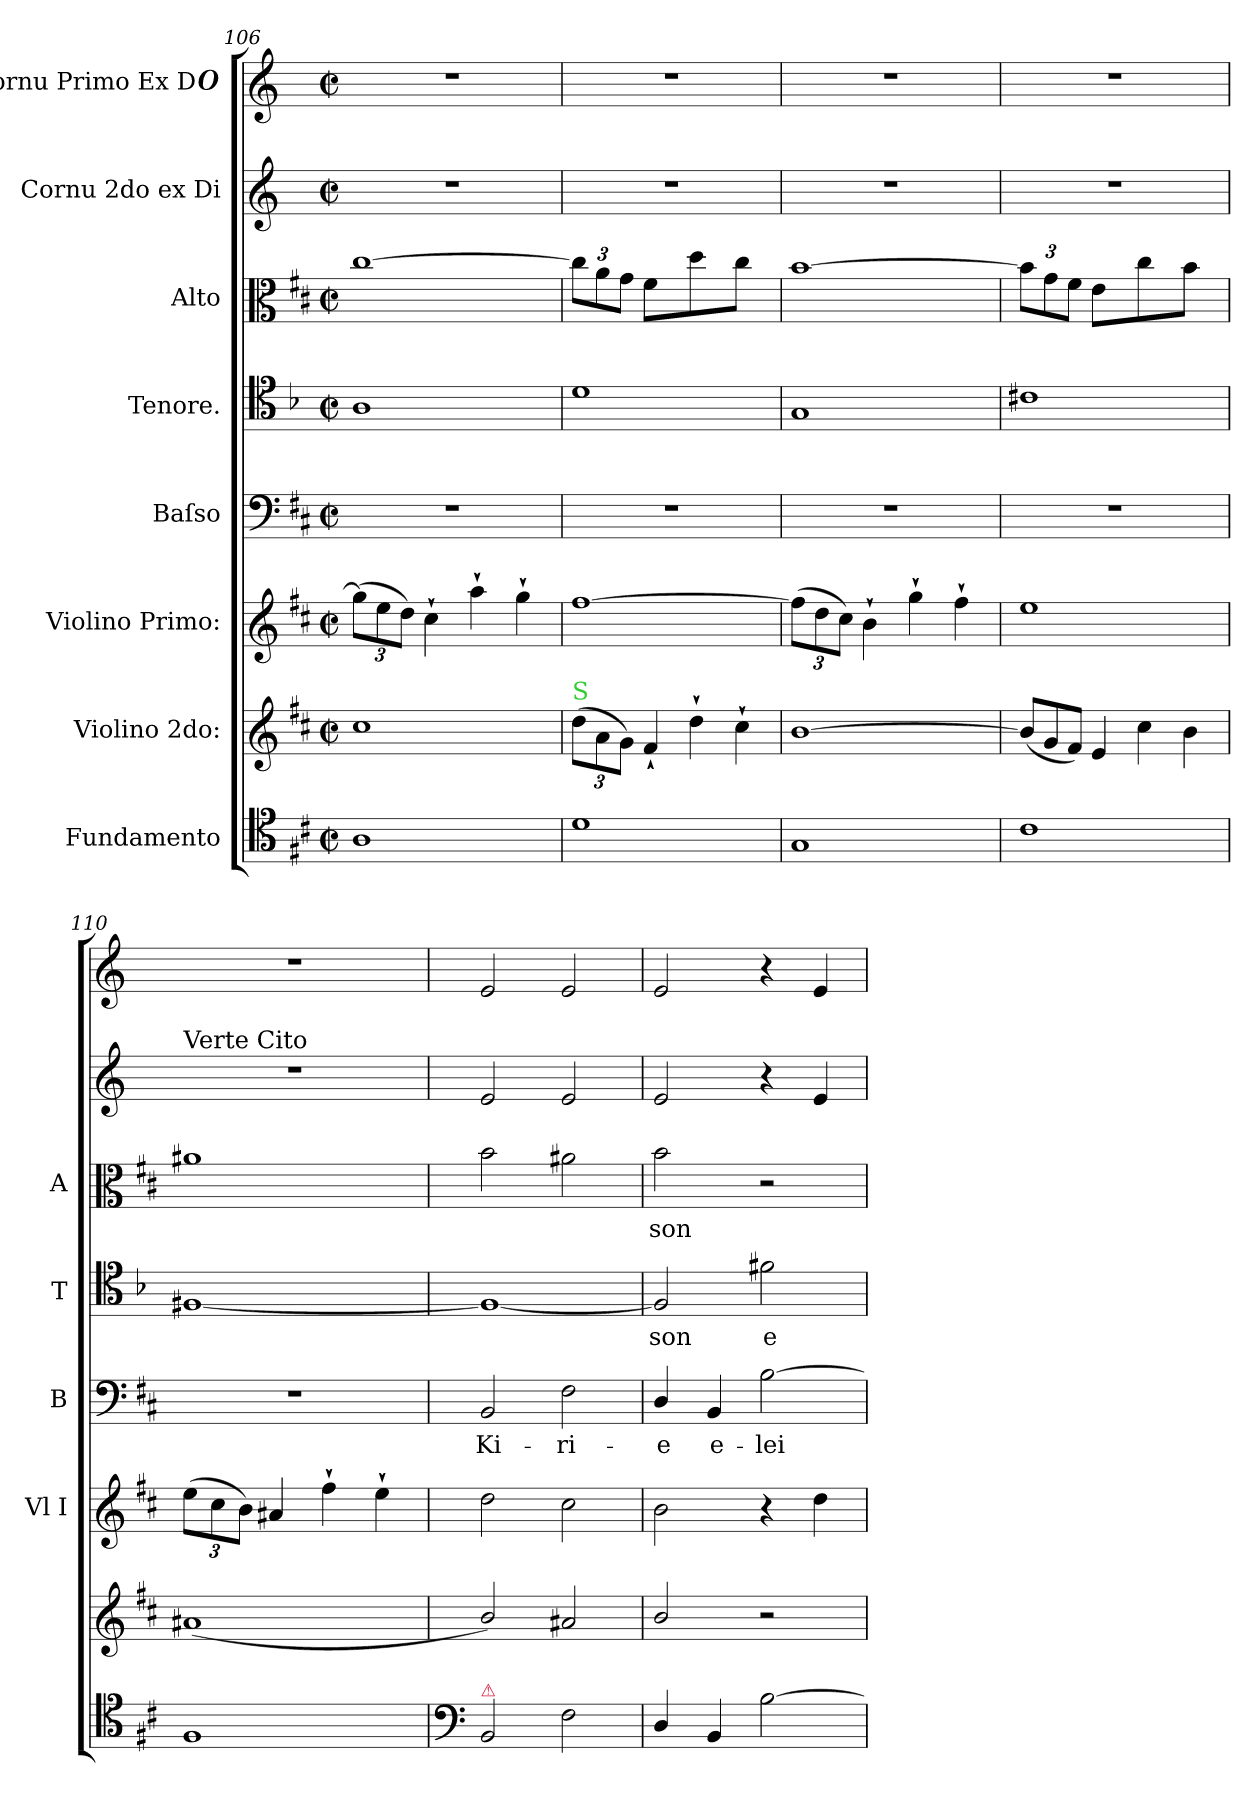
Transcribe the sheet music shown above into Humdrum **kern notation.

**kern	**kern	**kern	**kern	**text	**kern	**text	**kern	**text	**kern	**kern
*part8	*part7	*part6	*part5	*part5	*part4	*part4	*part3	*part3	*part2	*part1
*staff8	*staff7	*staff6	*staff5	*staff5	*staff4	*staff4	*staff3	*staff3	*staff2	*staff1
*I"Fundamento	*I"Violino 2do:	*I"Violino Primo:	*I"Baſso	*	*I"Tenore.	*	*I"Alto	*	*I"Cornu 2do ex Di	*I"Cornu Primo Ex D#
*	*	*I'Vl I	*I'B	*	*I'T	*	*I'A	*	*	*
*clefC4	*clefG2	*clefG2	*clefF4	*	*clefC4	*	*clefC3	*	*clefG2	*clefG2
*	*	*	*	*	*	*	*	*	*ITrd6c10	*ITrd6c10
*k[f#c#]	*k[f#c#]	*k[f#c#]	*k[f#c#]	*	*k[b-]	*	*k[f#c#]	*	*k[f#c#]	*k[f#c#]
*M2/2	*M2/2	*M2/2	*M2/2	*	*M2/2	*	*M2/2	*	*M2/2	*M2/2
*met(c|)	*met(c|)	*met(c|)	*met(c|)	*	*met(c|)	*	*met(c|)	*	*met(c|)	*met(c|)
=106	=106	=106	=106	=106	=106	=106	=106	=106	=106	=106
1A	1cc#	(12gg\L]	1r	.	1A	.	[1cc#	.	1r	1r
.	.	12ee\	.	.	.	.	.	.	.	.
.	.	12dd\J)	.	.	.	.	.	.	.	.
.	.	4cc#`\	.	.	.	.	.	.	.	.
.	.	4aa`\	.	.	.	.	.	.	.	.
.	.	4gg`\	.	.	.	.	.	.	.	.
=107	=107	=107	=107	=107	=107	=107	=107	=107	=107	=107
!	!LO:TX:a:color=limegreen:t=S	!	!	!	!	!	!	!	!	!
1d	(12dd\L	[1ff#	1r	.	1d	.	12cc#\L]	.	1r	1r
.	12a\	.	.	.	.	.	12a\	.	.	.
.	12g\J)	.	.	.	.	.	12g\J	.	.	.
!	!	!	!	!	!	!	!LO:N:vis=8	!	!	!
.	4f#`/	.	.	.	.	.	4f#\L	.	.	.
!	!	!	!	!	!	!	!LO:N:vis=8	!	!	!
.	4dd`\	.	.	.	.	.	4dd\	.	.	.
!	!	!	!	!	!	!	!LO:N:vis=8	!	!	!
.	4cc#`\	.	.	.	.	.	4cc#\J	.	.	.
=108	=108	=108	=108	=108	=108	=108	=108	=108	=108	=108
1G	[1b	(12ff#\L]	1r	.	1G	.	[1b	.	1r	1r
.	.	12dd\	.	.	.	.	.	.	.	.
.	.	12cc#\J)	.	.	.	.	.	.	.	.
.	.	4b`\	.	.	.	.	.	.	.	.
.	.	4gg`\	.	.	.	.	.	.	.	.
.	.	4ff#`\	.	.	.	.	.	.	.	.
=109	=109	=109	=109	=109	=109	=109	=109	=109	=109	=109
*	*Xtuplet	*	*	*	*	*	*	*	*	*
1c#	(12b/L]	1ee	1r	.	1c#	.	12b\L]	.	1r	1r
.	12g/	.	.	.	.	.	12g\	.	.	.
.	12f#/J)	.	.	.	.	.	12f#\J	.	.	.
!	!	!	!	!	!	!	!LO:N:vis=8	!	!	!
.	4e/	.	.	.	.	.	4e\L	.	.	.
!	!	!	!	!	!	!	!LO:N:vis=8	!	!	!
.	4cc#\	.	.	.	.	.	4cc#\	.	.	.
!	!	!	!	!	!	!	!LO:N:vis=8	!	!	!
.	4b\	.	.	.	.	.	4b\J	.	.	.
=110	=110	=110	=110	=110	=110	=110	=110	=110	=110	=110
!	!	!	!	!	!	!	!	!	!LO:TX:a:t=Verte Cito	!
1F#	(>1a#X	(12ee\L	1r	.	[1F#	.	1a#X	.	1r	1r
.	.	12cc#\	.	.	.	.	.	.	.	.
.	.	12b\J)	.	.	.	.	.	.	.	.
.	.	4a#X/	.	.	.	.	.	.	.	.
.	.	4ff#`\	.	.	.	.	.	.	.	.
.	.	4ee`\	.	.	.	.	.	.	.	.
=111	=111	=111	=111	=111	=111	=111	=111	=111	=111	=111
*clefF4	*	*	*	*	*	*	*	*	*	*
!LO:TX:a:color=crimson:t=⚠	!	!	!	!	!	!	!	!	!	!
2BB/	2b/)	2dd\	2BB/	Ki-	1F#_	.	2b\	.	2F#/	2F#/
2F#\	2a#X/	2cc#\	2F#\	-ri-	.	.	2a#X\	.	2F#/	2F#/
=112	=112	=112	=112	=112	=112	=112	=112	=112	=112	=112
4D/	2b/	2b\	4D/	-e	2F#/]	-son	2b\	-son	2F#/	2F#/
4BB/	.	.	4BB/	e-	.	.	.	.	.	.
[2B\	2r	4r	[2B\	-lei-	2f#\	e-	2r	.	4r	4r
.	.	4dd\	.	.	.	.	.	.	4F#/	4F#/
=	=	=	=	=	=	=	=	=	=	=
*-	*-	*-	*-	*-	*-	*-	*-	*-	*-	*-
